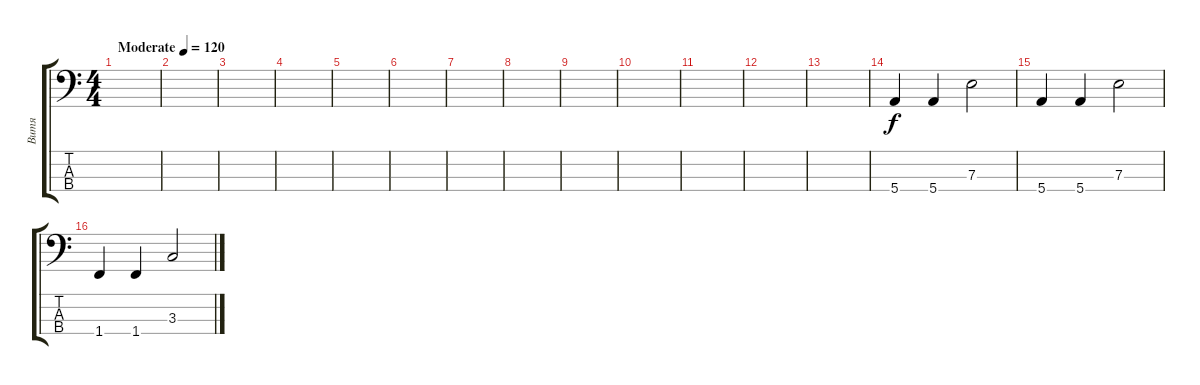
\track ("Витя" "Витя") {instrument electricbassfinger}
\staff {score tabs}
\tuning (G2 D2 A1 E1) {hide}
\ts (4 4)
\tempo (120 "Moderate")
\clef f4
\ks c
|
|
|
|
|
|
|
|
|
|
|
|
|
5.4.4 5.4.4 7.3.2 |
5.4.4 5.4.4 7.3.2 |
1.4.4 1.4.4 3.3.2
